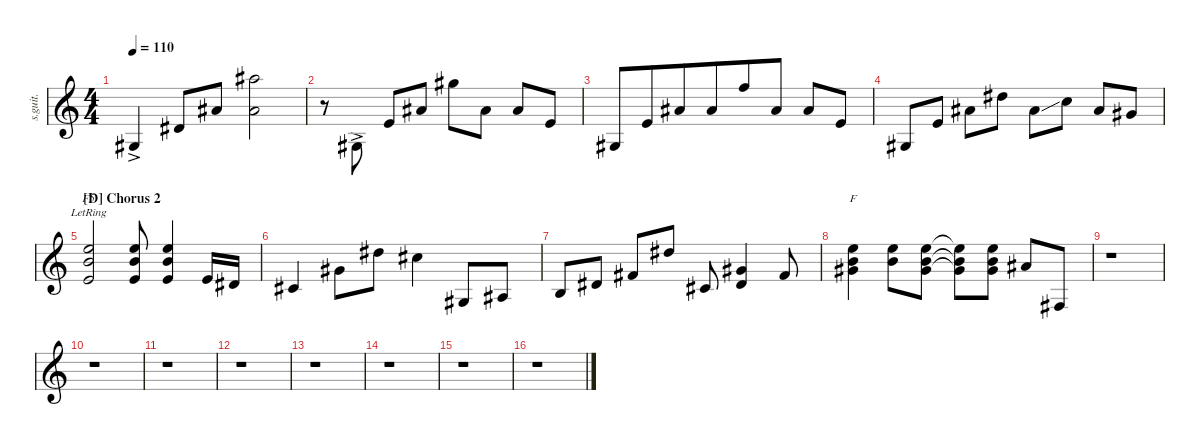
\defaultSystemsLayout 4
\hideDynamics
\bracketExtendMode nobrackets
\otherSystemsTrackNameOrientation horizontal
\track ("Steel Guitar" "s.guit.") {instrument acousticguitarsteel}
\staff {score}
\tuning (Eb4 Bb3 Gb3 Db3 Ab2 Eb2)
\chord ("F5" x x 10 10 8 x) {firstfret 8 showdiagram false showfingering false}
\chord ("F" 1 1 2 x x x) {showdiagram false showfingering false barre 1}
\ts (4 4)
\tempo 110
\clef g2
\ks aminor
0.5{ac acc #}.4{dy mf beam Up} 2.4{acc #}.8{beam Up} 4.3{acc #}.8{beam Up} (7.1{acc #} 0.2{acc #}).2{beam Down} |
r.8{beam Down} 0.5{ac acc #}.8{beam Up} 3.4.8{beam Up} 4.3{acc #}.8{beam Up} 5.1{acc #}.8{beam Down} 0.2{acc #}.8{beam Down} 4.3{acc #}.8{beam Up} 3.4.8{beam Up} |
0.5{acc #}.8{beam Up beam merge} 3.4.8{beam Up beam merge} 4.3{acc #}.8{beam Up} 0.2{acc #}.8{beam Up beam merge} 2.1.8{beam Up beam merge} 0.2{acc #}.8{beam Up} 4.3{acc #}.8{beam Up} 3.4.8{beam Up} |
0.5{acc #}.8{beam Up} 3.4.8{beam Up} 4.3{acc #}.8{beam Down} 0.1{acc #}.8{beam Down} 4.3{ss acc #}.8{beam Down} 6.3.8{beam Down} 4.3{acc #}.8{beam Up} 2.3{acc #}.8{beam Up} |
\section ("D" "Chorus 2")
(8.5{lr} 10.4{lr} 10.3{lr}).2{ch "F5" beam Up} (8.5 10.4 10.3).8{beam Up} (8.5 10.4 10.3).4{beam Up} 8.5.16{beam Up} 7.5{acc #}.16{beam Up} |
0.4{acc #}.4{beam Up} 2.3{acc #}.8{beam Down} 0.1{acc #}.8{beam Down} 3.2{acc #}.4{beam Down} 0.5{acc #}.8{beam Up} 2.5{acc #}.8{beam Up} |
3.5.8{dy f beam Up} 2.4{acc #}.8{beam Up} 0.3{acc #}.8{beam Up} 0.1{acc #}.8{beam Up} 0.4{acc #}.8{beam Up} (2.4{acc #} 2.3{acc #}).4{beam Up} 0.3{acc #}.8{beam Up} |
(1.1 1.2 2.3{acc #}).4{ch "F" beam Down} (1.1 1.2).8{beam Down} (1.1 1.2 2.3{acc #}).8{beam Down} (2.3{t acc #} 1.2{t} 1.1{t}).8{beam Down} (1.1 1.2 2.3{acc #}).8{beam Down} 0.2{acc #}.8{beam Up} 3.6{acc #}.8{beam Up} |
r.1{beam Down} |
r.1{beam Down} |
r.1{beam Down} |
r.1{beam Down} |
r.1{beam Down} |
r.1{beam Down} |
r.1{beam Down} |
r.1{beam Down}
